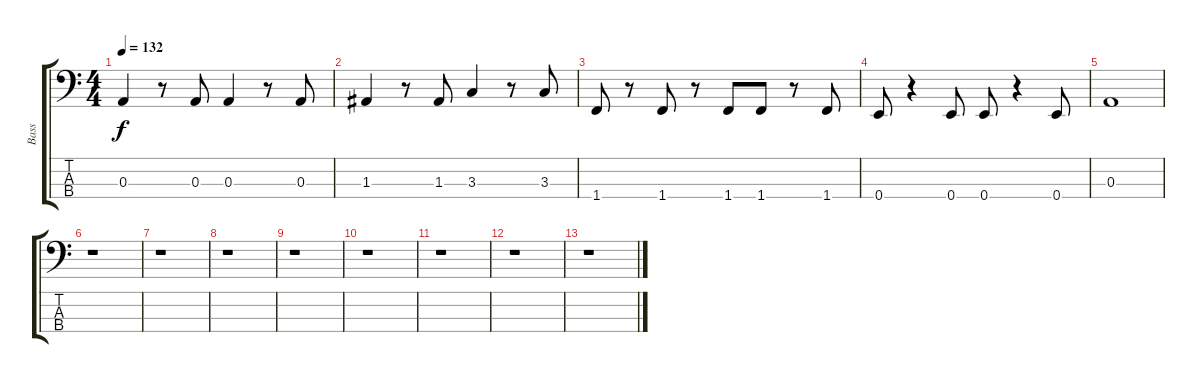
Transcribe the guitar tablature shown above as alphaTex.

\track ("Bass" "Bass") {instrument electricbasspick}
\staff {score tabs}
\tuning (G2 D2 A1 E1) {hide}
\ts (4 4)
\tempo 132
\clef f4
\ks c
0.3.4{dy f} r.8 0.3.8 0.3.4 r.8 0.3.8 |
1.3.4 r.8 1.3.8 3.3.4 r.8 3.3.8 |
1.4.8 r.8 1.4.8 r.8 1.4.8 1.4.8 r.8 1.4.8 |
0.4.8 r.4 0.4.8 0.4.8 r.4 0.4.8 |
0.3.1 |
r.1 |
r.1 |
r.1 |
r.1 |
r.1 |
r.1 |
r.1 |
r.1
